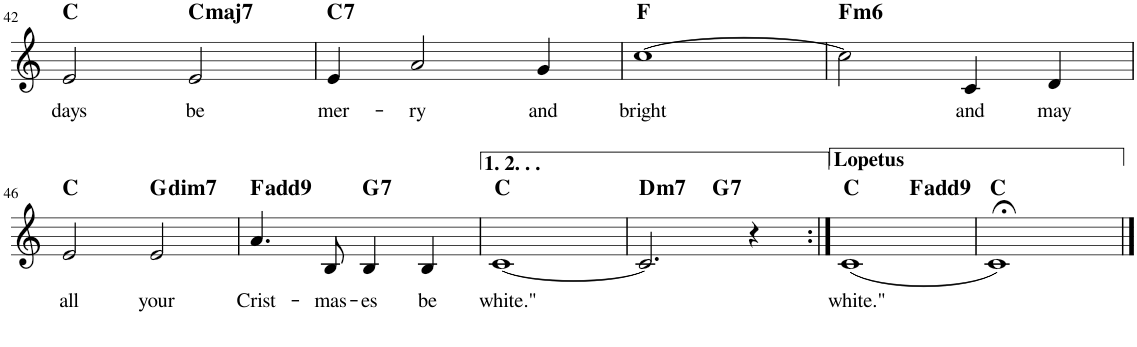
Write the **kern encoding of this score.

**kern	**text	**harte
*part1	*part1	*part1
*staff1	*staff1	*
*I"Piano	*	*
*I'Pno.	*	*
!!LO:PB:g=z
*clefG2	*	*
*k[]	*	*
*M4/4	*	*
=42	=42	=42
!	!LO:LY:b	!
2e/	days	C:maj
!	!LO:LY:b	!LO:H:kt=maj7
2e/	be	C:maj7
=43	=43	=43
!	!LO:LY:b	!LO:H:kt=7
4e/	mer-	C:7
!	!LO:LY:b	!
2a/	-ry	.
!	!LO:LY:b	!
4g/	and	.
=44	=44	=44
!	!LO:LY:b	!
[1cc	bright	F:maj
=45	=45	=45
!	!	!LO:H:kt=m6
2cc\]	.	F:min6
!	!LO:LY:b	!
4c/	and	.
!	!LO:LY:b	!
4d/	may	.
!!LO:LB:g=z
=46	=46	=46
!	!LO:LY:b	!
2e/	all	C:maj
!	!LO:LY:b	!LO:H:kt=dim7
2e/	your	G:dim7
=47	=47	=47
!	!LO:LY:b	!
4.a/	Crist-	F:maj(9)
!	!LO:LY:b	!
8Bn/	-mas-	.
!	!LO:LY:b	!LO:H:kt=7
4B/	-es	G:7
!	!LO:LY:b	!
4B/	be	.
=48	=48	=48
!	!LO:LY:b	!
[1c	white."	C:maj
=49	=49	=49
!	!	!LO:H:kt=m7
*^	*	*
2.c/]	2ryy	.	D:min7
!	!	!	!LO:H:kt=7
.	2ryy	.	G:7
4r	.	.	.
=50:|!	=50:|!	=50:|!	=50:|!
!	!	!LO:LY:b	!
(1c	2ryy	white."	C:maj
.	2ryy	.	F:maj(9)
*v	*v	*	*
=51	=51	=51
1c;<)	.	C:maj
==	==	==
*-	*-	*-
